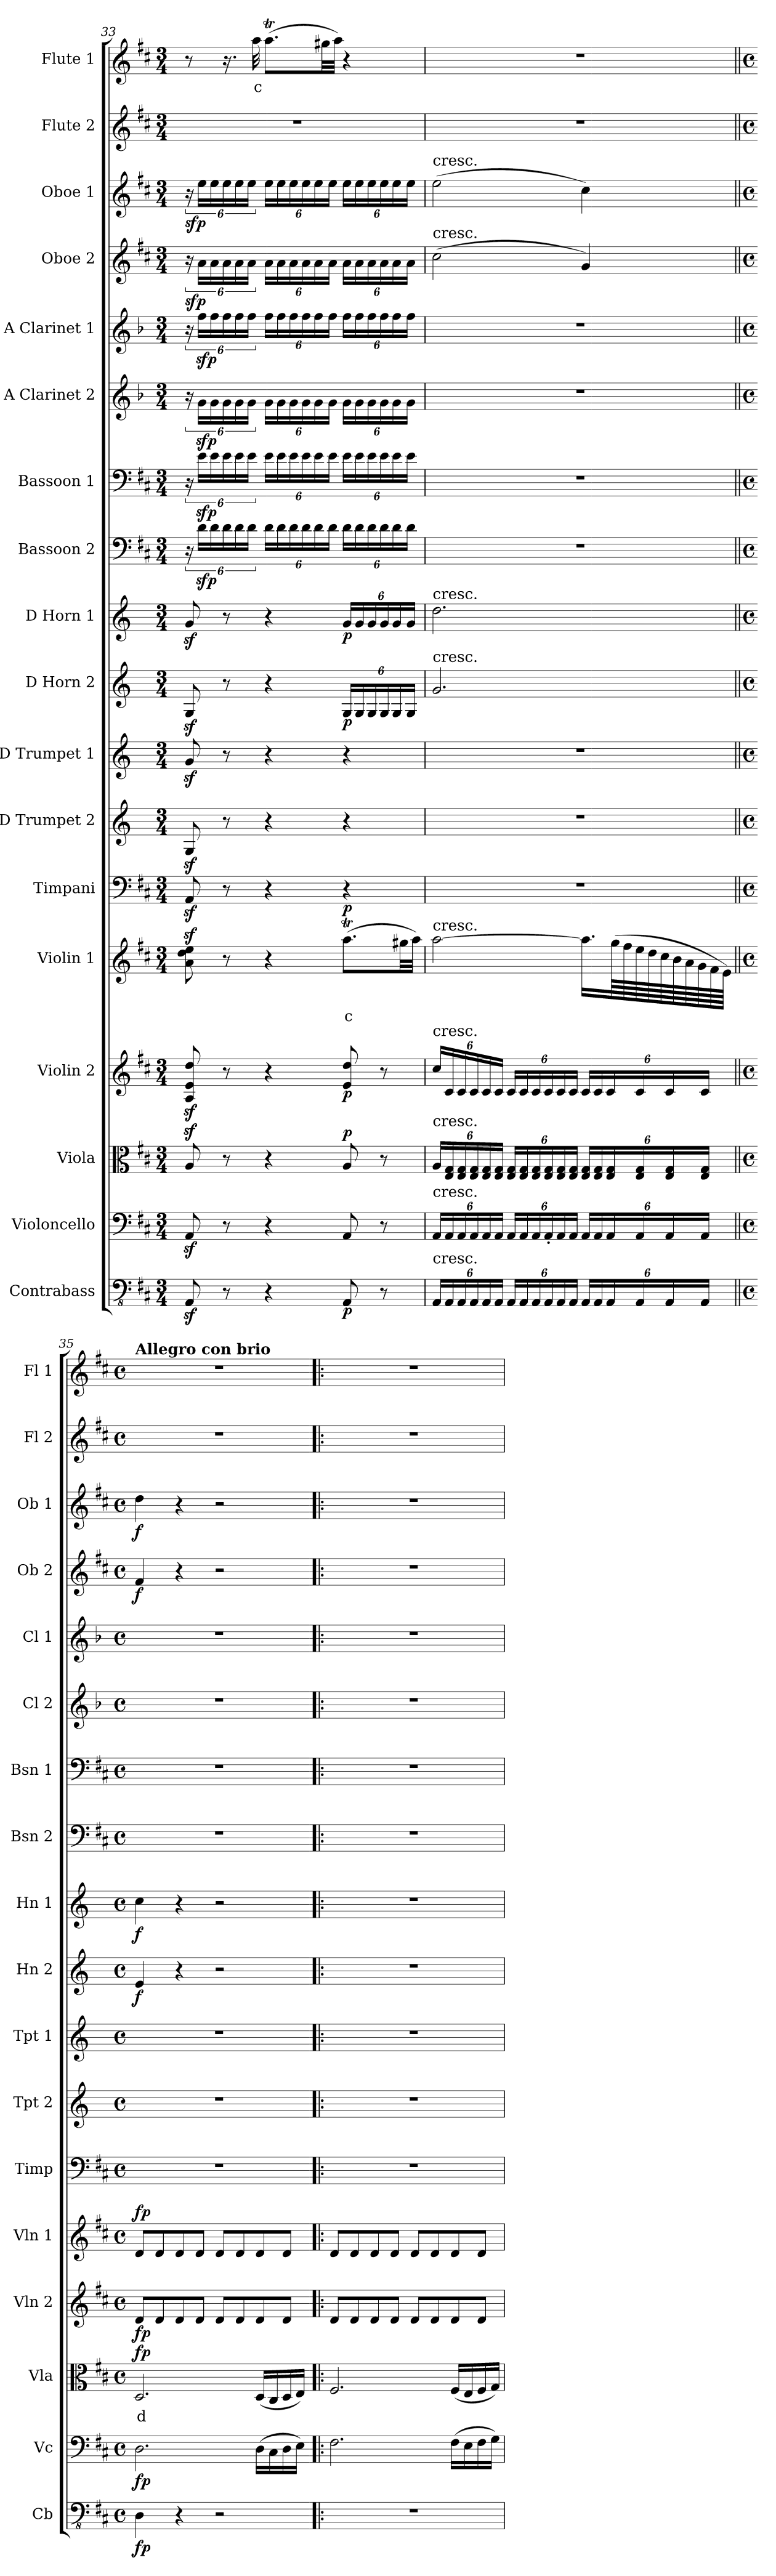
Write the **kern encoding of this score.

**kern	**dynam	**kern	**dynam	**kern	**text	**dynam	**kern	**dynam	**kern	**text	**dynam	**kern	**kern	**kern	**kern	**dynam	**kern	**dynam	**kern	**dynam	**kern	**dynam	**kern	**dynam	**kern	**dynam	**kern	**dynam	**kern	**dynam	**kern	**kern	**text
*part18	*part18	*part17	*part17	*part16	*part16	*part16	*part15	*part15	*part14	*part14	*part14	*part13	*part12	*part11	*part10	*part10	*part9	*part9	*part8	*part8	*part7	*part7	*part6	*part6	*part5	*part5	*part4	*part4	*part3	*part3	*part2	*part1	*part1
*staff18	*staff18	*staff17	*staff17	*staff16	*staff16	*staff16	*staff15	*staff15	*staff14	*staff14	*staff14	*staff13	*staff12	*staff11	*staff10	*staff10	*staff9	*staff9	*staff8	*staff8	*staff7	*staff7	*staff6	*staff6	*staff5	*staff5	*staff4	*staff4	*staff3	*staff3	*staff2	*staff1	*staff1
*I"Contrabass	*	*I"Violoncello	*	*I"Viola	*	*	*I"Violin 2	*	*I"Violin 1	*	*	*I"Timpani	*I"D Trumpet 2	*I"D Trumpet 1	*I"D Horn 2	*	*I"D Horn 1	*	*I"Bassoon 2	*	*I"Bassoon 1	*	*I"A Clarinet 2	*	*I"A Clarinet 1	*	*I"Oboe 2	*	*I"Oboe 1	*	*I"Flute 2	*I"Flute 1	*
*I'Cb	*	*I'Vc	*	*I'Vla	*	*	*I'Vln 2	*	*I'Vln 1	*	*	*I'Timp	*I'Tpt 2	*I'Tpt 1	*I'Hn 2	*	*I'Hn 1	*	*I'Bsn 2	*	*I'Bsn 1	*	*I'Cl 2	*	*I'Cl 1	*	*I'Ob 2	*	*I'Ob 1	*	*I'Fl 2	*I'Fl 1	*
*clefFv4	*	*clefF4	*	*clefC3	*	*	*clefG2	*	*clefG2	*	*	*clefF4	*clefG2	*clefG2	*clefG2	*	*clefG2	*	*clefF4	*	*clefF4	*	*clefG2	*	*clefG2	*	*clefG2	*	*clefG2	*	*clefG2	*clefG2	*
*	*	*	*	*	*	*	*	*	*	*	*	*	*ITrd-1c-2	*ITrd-1c-2	*ITrd6c10	*	*ITrd6c10	*	*	*	*	*	*ITrd2c3	*	*ITrd2c3	*	*	*	*	*	*	*	*
*k[f#c#]	*	*k[f#c#]	*	*k[f#c#]	*	*	*k[f#c#]	*	*k[f#c#]	*	*	*k[f#c#]	*k[f#c#]	*k[f#c#]	*k[f#c#]	*	*k[f#c#]	*	*k[f#c#]	*	*k[f#c#]	*	*k[f#c#]	*	*k[f#c#]	*	*k[f#c#]	*	*k[f#c#]	*	*k[f#c#]	*k[f#c#]	*
*M3/4	*	*M3/4	*	*M3/4	*	*	*M3/4	*	*M3/4	*	*	*M3/4	*M3/4	*M3/4	*M3/4	*	*M3/4	*	*M3/4	*	*M3/4	*	*M3/4	*	*M3/4	*	*M3/4	*	*M3/4	*	*M3/4	*M3/4	*
=33	=33	=33	=33	=33	=33	=33	=33	=33	=33	=33	=33	=33	=33	=33	=33	=33	=33	=33	=33	=33	=33	=33	=33	=33	=33	=33	=33	=33	=33	=33	=33	=33	=33
!	!	!	!	!	!	!	!	!	!	!	!	!	!	!	!	!	!	!	!	!	!	!	!	!	!	!	!	!LO:DY:b	!	!LO:DY:b	!	!	!
8AAAz</	.	8AAz</	.	8Az</	.	.	8A/z< 8e/z< 8dd/z<	.	8a\z< 8dd\z< 8ee\z<	.	.	8AAz</	8Az</	8az</	8AAz</	.	8Az</	.	24r	.	24r	.	24r	.	24r	.	24r	sfp	24r	sfp	2.r	8r	.
!	!	!	!	!	!	!	!	!	!	!	!	!	!	!	!	!	!	!	!	!LO:DY:b	!	!LO:DY:b	!	!LO:DY:b	!	!LO:DY:b	!	!	!	!	!	!	!
.	.	.	.	.	.	.	.	.	.	.	.	.	.	.	.	.	.	.	24d\LL	sfp	24e\LL	sfp	24e\LL	sfp	24dd\LL	sfp	24a\LL	.	24ee\LL	.	.	.	.
.	.	.	.	.	.	.	.	.	.	.	.	.	.	.	.	.	.	.	24d\	.	24e\	.	24e\	.	24dd\	.	24a\	.	24ee\	.	.	.	.
8r	.	8r	.	8r	.	.	8r	.	8r	.	.	8r	8r	8r	8r	.	8r	.	24d\	.	24e\	.	24e\	.	24dd\	.	24a\	.	24ee\	.	.	16.r	.
.	.	.	.	.	.	.	.	.	.	.	.	.	.	.	.	.	.	.	24d\	.	24e\	.	24e\	.	24dd\	.	24a\	.	24ee\	.	.	.	.
.	.	.	.	.	.	.	.	.	.	.	.	.	.	.	.	.	.	.	24d\JJ	.	24e\JJ	.	24e\JJ	.	24dd\JJ	.	24a\JJ	.	24ee\JJ	.	.	.	.
!	!	!	!	!	!	!	!	!	!	!	!	!	!	!	!	!	!	!	!	!	!	!	!	!	!	!	!	!	!	!	!	!	!LO:LY:b:color=#FF0000
.	.	.	.	.	.	.	.	.	.	.	.	.	.	.	.	.	.	.	.	.	.	.	.	.	.	.	.	.	.	.	.	32aa\	c
*	*	*	*	*	*	*	*	*	*	*	*	*	*	*	*	*	*	*	*Xbrackettup	*	*Xbrackettup	*	*Xbrackettup	*	*Xbrackettup	*	*Xbrackettup	*	*Xbrackettup	*	*	*	*
4r	.	4r	.	4r	.	.	4r	.	4r	.	.	4r	4r	4r	4r	.	4r	.	24d\LL	.	24e\LL	.	24e\LL	.	24dd\LL	.	24a\LL	.	24ee\LL	.	.	(8.aaT\L	.
.	.	.	.	.	.	.	.	.	.	.	.	.	.	.	.	.	.	.	24d\	.	24e\	.	24e\	.	24dd\	.	24a\	.	24ee\	.	.	.	.
.	.	.	.	.	.	.	.	.	.	.	.	.	.	.	.	.	.	.	24d\	.	24e\	.	24e\	.	24dd\	.	24a\	.	24ee\	.	.	.	.
.	.	.	.	.	.	.	.	.	.	.	.	.	.	.	.	.	.	.	24d\	.	24e\	.	24e\	.	24dd\	.	24a\	.	24ee\	.	.	.	.
.	.	.	.	.	.	.	.	.	.	.	.	.	.	.	.	.	.	.	24d\	.	24e\	.	24e\	.	24dd\	.	24a\	.	24ee\	.	.	.	.
.	.	.	.	.	.	.	.	.	.	.	.	.	.	.	.	.	.	.	.	.	.	.	.	.	.	.	.	.	.	.	.	32gg#X\LL	.
.	.	.	.	.	.	.	.	.	.	.	.	.	.	.	.	.	.	.	24d\JJ	.	24e\JJ	.	24e\JJ	.	24dd\JJ	.	24a\JJ	.	24ee\JJ	.	.	.	.
.	.	.	.	.	.	.	.	.	.	.	.	.	.	.	.	.	.	.	.	.	.	.	.	.	.	.	.	.	.	.	.	32aa\JJJ)	.
!	!	!	!	!	!	!	!	!	!	!LO:LY:b:color=#FF0000	!	!	!	!	!	!	!	!	!	!	!	!	!	!	!	!	!	!	!	!	!	!	!
*	*	*	*	*	*	*	*	*	*	*	*	*	*	*	*Xbrackettup	*	*Xbrackettup	*	*	*	*	*	*	*	*	*	*	*	*	*	*	*	*
!	!LO:DY:b	!	!	!	!	!LO:DY:b	!	!LO:DY:b	!	!	!LO:DY:b	!	!	!	!	!LO:DY:b	!	!LO:DY:b	!	!	!	!	!	!	!	!	!	!	!	!	!	!	!
8AAA/	p	8AA/	.	8A/	.	p	8e/ 8dd/	p	(8.aaT\L	c	p	4r	4r	4r	24AA/LL	p	24A/LL	p	24d\LL	.	24e\LL	.	24e\LL	.	24dd\LL	.	24a\LL	.	24ee\LL	.	.	4r	.
.	.	.	.	.	.	.	.	.	.	.	.	.	.	.	24AA/	.	24A/	.	24d\	.	24e\	.	24e\	.	24dd\	.	24a\	.	24ee\	.	.	.	.
.	.	.	.	.	.	.	.	.	.	.	.	.	.	.	24AA/	.	24A/	.	24d\	.	24e\	.	24e\	.	24dd\	.	24a\	.	24ee\	.	.	.	.
8r	.	8r	.	8r	.	.	8r	.	.	.	.	.	.	.	24AA/	.	24A/	.	24d\	.	24e\	.	24e\	.	24dd\	.	24a\	.	24ee\	.	.	.	.
.	.	.	.	.	.	.	.	.	.	.	.	.	.	.	24AA/	.	24A/	.	24d\	.	24e\	.	24e\	.	24dd\	.	24a\	.	24ee\	.	.	.	.
.	.	.	.	.	.	.	.	.	32gg#X\LL	.	.	.	.	.	.	.	.	.	.	.	.	.	.	.	.	.	.	.	.	.	.	.	.
.	.	.	.	.	.	.	.	.	.	.	.	.	.	.	24AA/JJ	.	24A/JJ	.	24d\JJ	.	24e\JJ	.	24e\JJ	.	24dd\JJ	.	24a\JJ	.	24ee\JJ	.	.	.	.
.	.	.	.	.	.	.	.	.	32aa\JJJ)	.	.	.	.	.	.	.	.	.	.	.	.	.	.	.	.	.	.	.	.	.	.	.	.
=34	=34	=34	=34	=34	=34	=34	=34	=34	=34	=34	=34	=34	=34	=34	=34	=34	=34	=34	=34	=34	=34	=34	=34	=34	=34	=34	=34	=34	=34	=34	=34	=34	=34
*Xbrackettup	*	*Xbrackettup	*	*Xbrackettup	*	*	*Xbrackettup	*	*	*	*	*	*	*	*	*	*	*	*	*	*	*	*	*	*	*	*	*	*	*	*	*	*
!	!	!	!	!	!	!	!	!	!	!	!	!	!	!	!	!	!	!	!	!	!	!	!	!	!	!	!	!	!LO:TX:a:t=cresc.	!	!	!	!
!	!	!	!	!	!	!	!	!	!	!	!	!	!	!	!	!	!	!	!	!	!	!	!	!	!	!	!LO:TX:a:t=cresc.	!	!	!	!	!	!
!	!	!	!	!	!	!	!	!	!	!	!	!	!	!	!	!	!LO:TX:a:t=cresc.	!	!	!	!	!	!	!	!	!	!	!	!	!	!	!	!
!	!	!	!	!	!	!	!	!	!	!	!	!	!	!	!LO:TX:a:t=cresc.	!	!	!	!	!	!	!	!	!	!	!	!	!	!	!	!	!	!
!	!	!	!	!	!	!	!	!	!LO:TX:a:t=cresc.	!	!	!	!	!	!	!	!	!	!	!	!	!	!	!	!	!	!	!	!	!	!	!	!
!	!	!	!	!	!	!	!LO:TX:a:t=cresc.	!	!	!	!	!	!	!	!	!	!	!	!	!	!	!	!	!	!	!	!	!	!	!	!	!	!
!	!	!	!	!LO:TX:a:t=cresc.	!	!	!	!	!	!	!	!	!	!	!	!	!	!	!	!	!	!	!	!	!	!	!	!	!	!	!	!	!
!	!	!LO:TX:a:t=cresc.	!	!	!	!	!	!	!	!	!	!	!	!	!	!	!	!	!	!	!	!	!	!	!	!	!	!	!	!	!	!	!
!LO:TX:a:t=cresc.	!	!	!	!	!	!	!	!	!	!	!	!	!	!	!	!	!	!	!	!	!	!	!	!	!	!	!	!	!	!	!	!	!
24AAA/LL	.	24AA/LL	.	24A/LL	.	.	24cc#/LL	.	[2aa\	.	.	2.r	2.r	2.r	2.A/	.	2.e\	.	2.r	.	2.r	.	2.r	.	2.r	.	(2cc#\	.	(2ee\	.	2.r	2.r	.
24AAA/	.	24AA/	.	24E/ 24G/	.	.	24c#/	.	.	.	.	.	.	.	.	.	.	.	.	.	.	.	.	.	.	.	.	.	.	.	.	.	.
24AAA/	.	24AA/	.	24E/ 24G/	.	.	24c#/	.	.	.	.	.	.	.	.	.	.	.	.	.	.	.	.	.	.	.	.	.	.	.	.	.	.
24AAA/	.	24AA/	.	24E/ 24G/	.	.	24c#/	.	.	.	.	.	.	.	.	.	.	.	.	.	.	.	.	.	.	.	.	.	.	.	.	.	.
24AAA/	.	24AA/	.	24E/ 24G/	.	.	24c#/	.	.	.	.	.	.	.	.	.	.	.	.	.	.	.	.	.	.	.	.	.	.	.	.	.	.
24AAA/JJ	.	24AA/JJ	.	24E/ 24G/JJ	.	.	24c#/JJ	.	.	.	.	.	.	.	.	.	.	.	.	.	.	.	.	.	.	.	.	.	.	.	.	.	.
24AAA/LL	.	24AA/LL	.	24E/ 24G/LL	.	.	24c#/LL	.	.	.	.	.	.	.	.	.	.	.	.	.	.	.	.	.	.	.	.	.	.	.	.	.	.
24AAA/	.	24AA/	.	24E/ 24G/	.	.	24c#/	.	.	.	.	.	.	.	.	.	.	.	.	.	.	.	.	.	.	.	.	.	.	.	.	.	.
24AAA/	.	24AA/	.	24E/ 24G/	.	.	24c#/	.	.	.	.	.	.	.	.	.	.	.	.	.	.	.	.	.	.	.	.	.	.	.	.	.	.
24AAA/	.	24AA'/	.	24E/ 24G/	.	.	24c#/	.	.	.	.	.	.	.	.	.	.	.	.	.	.	.	.	.	.	.	.	.	.	.	.	.	.
24AAA/	.	24AA/	.	24E/ 24G/	.	.	24c#/	.	.	.	.	.	.	.	.	.	.	.	.	.	.	.	.	.	.	.	.	.	.	.	.	.	.
24AAA/JJ	.	24AA/JJ	.	24E/ 24G/JJ	.	.	24c#/JJ	.	.	.	.	.	.	.	.	.	.	.	.	.	.	.	.	.	.	.	.	.	.	.	.	.	.
24AAA/LL	.	24AA/LL	.	24E/ 24G/LL	.	.	24c#/LL	.	16.aa\LL]	.	.	.	.	.	.	.	.	.	.	.	.	.	.	.	.	.	4g/)	.	4cc#\)	.	.	.	.
24AAA/	.	24AA/	.	24E/ 24G/	.	.	24c#/	.	.	.	.	.	.	.	.	.	.	.	.	.	.	.	.	.	.	.	.	.	.	.	.	.	.
24AAA/	.	24AA/	.	24E/ 24G/	.	.	24c#/	.	.	.	.	.	.	.	.	.	.	.	.	.	.	.	.	.	.	.	.	.	.	.	.	.	.
.	.	.	.	.	.	.	.	.	(64gg\LL	.	.	.	.	.	.	.	.	.	.	.	.	.	.	.	.	.	.	.	.	.	.	.	.
.	.	.	.	.	.	.	.	.	64ff#\	.	.	.	.	.	.	.	.	.	.	.	.	.	.	.	.	.	.	.	.	.	.	.	.
24AAA/	.	24AA/	.	24E/ 24G/	.	.	24c#/	.	64ee\	.	.	.	.	.	.	.	.	.	.	.	.	.	.	.	.	.	.	.	.	.	.	.	.
.	.	.	.	.	.	.	.	.	64dd\	.	.	.	.	.	.	.	.	.	.	.	.	.	.	.	.	.	.	.	.	.	.	.	.
.	.	.	.	.	.	.	.	.	64cc#\	.	.	.	.	.	.	.	.	.	.	.	.	.	.	.	.	.	.	.	.	.	.	.	.
24AAA/	.	24AA/	.	24E/ 24G/	.	.	24c#/	.	.	.	.	.	.	.	.	.	.	.	.	.	.	.	.	.	.	.	.	.	.	.	.	.	.
.	.	.	.	.	.	.	.	.	64b\	.	.	.	.	.	.	.	.	.	.	.	.	.	.	.	.	.	.	.	.	.	.	.	.
.	.	.	.	.	.	.	.	.	64a\	.	.	.	.	.	.	.	.	.	.	.	.	.	.	.	.	.	.	.	.	.	.	.	.
.	.	.	.	.	.	.	.	.	64g\	.	.	.	.	.	.	.	.	.	.	.	.	.	.	.	.	.	.	.	.	.	.	.	.
24AAA/JJ	.	24AA/JJ	.	24E/ 24G/JJ	.	.	24c#/JJ	.	.	.	.	.	.	.	.	.	.	.	.	.	.	.	.	.	.	.	.	.	.	.	.	.	.
.	.	.	.	.	.	.	.	.	64f#\	.	.	.	.	.	.	.	.	.	.	.	.	.	.	.	.	.	.	.	.	.	.	.	.
.	.	.	.	.	.	.	.	.	64e\JJJJ)	.	.	.	.	.	.	.	.	.	.	.	.	.	.	.	.	.	.	.	.	.	.	.	.
!!LO:PB:g=z
=35||	=35||	=35||	=35||	=35||	=35||	=35||	=35||	=35||	=35||	=35||	=35||	=35||	=35||	=35||	=35||	=35||	=35||	=35||	=35||	=35||	=35||	=35||	=35||	=35||	=35||	=35||	=35||	=35||	=35||	=35||	=35||	=35||	=35||
*M4/4	*	*M4/4	*	*M4/4	*	*	*M4/4	*	*M4/4	*	*	*M4/4	*M4/4	*M4/4	*M4/4	*	*M4/4	*	*M4/4	*	*M4/4	*	*M4/4	*	*M4/4	*	*M4/4	*	*M4/4	*	*M4/4	*M4/4	*
*met(c)	*	*met(c)	*	*met(c)	*	*	*met(c)	*	*met(c)	*	*	*met(c)	*met(c)	*met(c)	*met(c)	*	*met(c)	*	*met(c)	*	*met(c)	*	*met(c)	*	*met(c)	*	*met(c)	*	*met(c)	*	*met(c)	*met(c)	*
*	*	*	*	*	*	*	*	*	*	*	*	*	*	*	*	*	*	*	*	*	*	*	*	*	*	*	*	*	*	*	*	*MM200	*
!	!	!	!	!	!	!	!	!	!	!	!	!	!	!	!	!	!	!	!	!	!	!	!	!	!	!	!	!	!	!	!	!LO:TX:a:B:t=Allegro con brio	!
!	!LO:DY:b	!	!LO:DY:b	!	!LO:LY:b:color=#FF0000	!LO:DY:b	!	!LO:DY:b	!	!	!LO:DY:b	!	!	!	!	!LO:DY:b	!	!LO:DY:b	!	!	!	!	!	!	!	!	!	!LO:DY:b	!	!LO:DY:b	!	!	!
4DD\	fp	2.D\	fp	2.D/	d	fp	8d/L	fp	8d/L	.	fp	1r	1r	1r	4F#/	f	4d\	f	1r	.	1r	.	1r	.	1r	.	4f#/	f	4dd\	f	1r	1r	.
.	.	.	.	.	.	.	8d/	.	8d/	.	.	.	.	.	.	.	.	.	.	.	.	.	.	.	.	.	.	.	.	.	.	.	.
4r	.	.	.	.	.	.	8d/	.	8d/	.	.	.	.	.	4r	.	4r	.	.	.	.	.	.	.	.	.	4r	.	4r	.	.	.	.
.	.	.	.	.	.	.	8d/J	.	8d/J	.	.	.	.	.	.	.	.	.	.	.	.	.	.	.	.	.	.	.	.	.	.	.	.
2r	.	.	.	.	.	.	8d/L	.	8d/L	.	.	.	.	.	2r	.	2r	.	.	.	.	.	.	.	.	.	2r	.	2r	.	.	.	.
.	.	.	.	.	.	.	8d/	.	8d/	.	.	.	.	.	.	.	.	.	.	.	.	.	.	.	.	.	.	.	.	.	.	.	.
.	.	(16D\LL	.	(16D/LL	.	.	8d/	.	8d/	.	.	.	.	.	.	.	.	.	.	.	.	.	.	.	.	.	.	.	.	.	.	.	.
.	.	16C#\	.	16C#/	.	.	.	.	.	.	.	.	.	.	.	.	.	.	.	.	.	.	.	.	.	.	.	.	.	.	.	.	.
.	.	16D\	.	16D/	.	.	8d/J	.	8d/J	.	.	.	.	.	.	.	.	.	.	.	.	.	.	.	.	.	.	.	.	.	.	.	.
.	.	16E\JJ)	.	16E/JJ)	.	.	.	.	.	.	.	.	.	.	.	.	.	.	.	.	.	.	.	.	.	.	.	.	.	.	.	.	.
=36!|:	=36!|:	=36!|:	=36!|:	=36!|:	=36!|:	=36!|:	=36!|:	=36!|:	=36!|:	=36!|:	=36!|:	=36!|:	=36!|:	=36!|:	=36!|:	=36!|:	=36!|:	=36!|:	=36!|:	=36!|:	=36!|:	=36!|:	=36!|:	=36!|:	=36!|:	=36!|:	=36!|:	=36!|:	=36!|:	=36!|:	=36!|:	=36!|:	=36!|:
1r	.	2.F#\	.	2.F#/	.	.	8d/L	.	8d/L	.	.	1r	1r	1r	1r	.	1r	.	1r	.	1r	.	1r	.	1r	.	1r	.	1r	.	1r	1r	.
.	.	.	.	.	.	.	8d/	.	8d/	.	.	.	.	.	.	.	.	.	.	.	.	.	.	.	.	.	.	.	.	.	.	.	.
.	.	.	.	.	.	.	8d/	.	8d/	.	.	.	.	.	.	.	.	.	.	.	.	.	.	.	.	.	.	.	.	.	.	.	.
.	.	.	.	.	.	.	8d/J	.	8d/J	.	.	.	.	.	.	.	.	.	.	.	.	.	.	.	.	.	.	.	.	.	.	.	.
.	.	.	.	.	.	.	8d/L	.	8d/L	.	.	.	.	.	.	.	.	.	.	.	.	.	.	.	.	.	.	.	.	.	.	.	.
.	.	.	.	.	.	.	8d/	.	8d/	.	.	.	.	.	.	.	.	.	.	.	.	.	.	.	.	.	.	.	.	.	.	.	.
.	.	(16F#\LL	.	(16F#/LL	.	.	8d/	.	8d/	.	.	.	.	.	.	.	.	.	.	.	.	.	.	.	.	.	.	.	.	.	.	.	.
.	.	16E\	.	16E/	.	.	.	.	.	.	.	.	.	.	.	.	.	.	.	.	.	.	.	.	.	.	.	.	.	.	.	.	.
.	.	16F#\	.	16F#/	.	.	8d/J	.	8d/J	.	.	.	.	.	.	.	.	.	.	.	.	.	.	.	.	.	.	.	.	.	.	.	.
.	.	16G\JJ)	.	16G/JJ)	.	.	.	.	.	.	.	.	.	.	.	.	.	.	.	.	.	.	.	.	.	.	.	.	.	.	.	.	.
=	=	=	=	=	=	=	=	=	=	=	=	=	=	=	=	=	=	=	=	=	=	=	=	=	=	=	=	=	=	=	=	=	=
*-	*-	*-	*-	*-	*-	*-	*-	*-	*-	*-	*-	*-	*-	*-	*-	*-	*-	*-	*-	*-	*-	*-	*-	*-	*-	*-	*-	*-	*-	*-	*-	*-	*-
